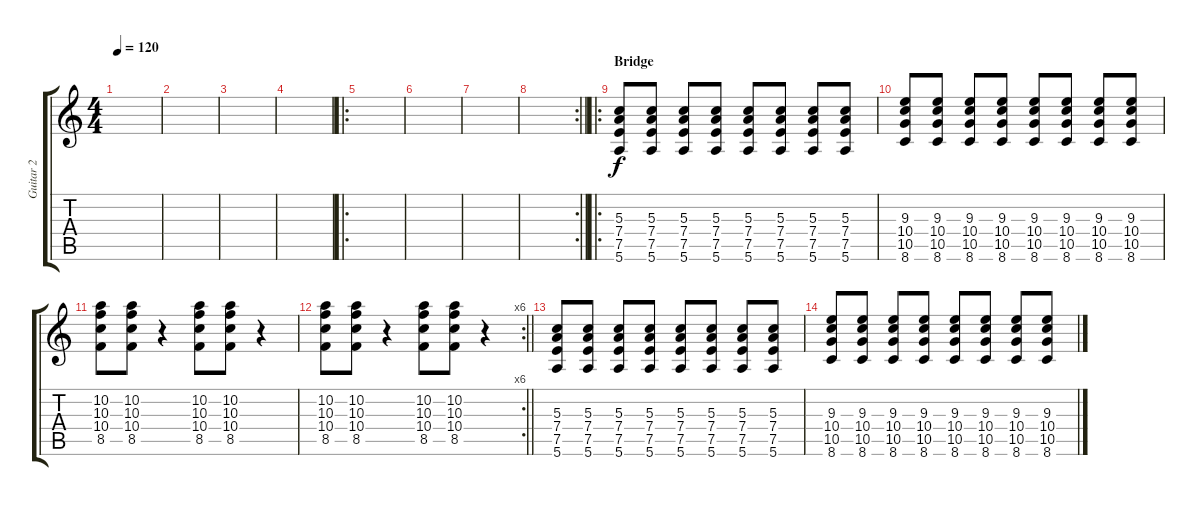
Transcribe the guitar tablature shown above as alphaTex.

\track ("Guitar 2" "Guitar 2") {instrument electricguitarclean}
\staff {score tabs}
\tuning (E4 B3 G3 D3 A2 E2) {hide}
\ts (4 4)
\tempo 120
\clef g2
\ks c
|
|
|
|
\ro
|
|
|
\rc 2
\barLineRight lightlight
|
\ro
\section ("" "Bridge")
(5.3 7.4 7.5 5.6).8 (5.3 7.4 7.5 5.6).8 (5.3 7.4 7.5 5.6).8 (5.3 7.4 7.5 5.6).8 (5.3 7.4 7.5 5.6).8 (5.3 7.4 7.5 5.6).8 (5.3 7.4 7.5 5.6).8 (5.3 7.4 7.5 5.6).8 |
(9.3 10.4 10.5 8.6).8 (9.3 10.4 10.5 8.6).8 (9.3 10.4 10.5 8.6).8 (9.3 10.4 10.5 8.6).8 (9.3 10.4 10.5 8.6).8 (9.3 10.4 10.5 8.6).8 (9.3 10.4 10.5 8.6).8 (9.3 10.4 10.5 8.6).8 |
(10.2 10.3 10.4 8.5).8 (10.2 10.3 10.4 8.5).8 r.4 (10.2 10.3 10.4 8.5).8 (10.2 10.3 10.4 8.5).8 r.4 |
\rc 6
\barLineRight lightlight
(10.2 10.3 10.4 8.5).8 (10.2 10.3 10.4 8.5).8 r.4 (10.2 10.3 10.4 8.5).8 (10.2 10.3 10.4 8.5).8 r.4 |
(5.3 7.4 7.5 5.6).8 (5.3 7.4 7.5 5.6).8 (5.3 7.4 7.5 5.6).8 (5.3 7.4 7.5 5.6).8 (5.3 7.4 7.5 5.6).8 (5.3 7.4 7.5 5.6).8 (5.3 7.4 7.5 5.6).8 (5.3 7.4 7.5 5.6).8 |
(9.3 10.4 10.5 8.6).8 (9.3 10.4 10.5 8.6).8 (9.3 10.4 10.5 8.6).8 (9.3 10.4 10.5 8.6).8 (9.3 10.4 10.5 8.6).8 (9.3 10.4 10.5 8.6).8 (9.3 10.4 10.5 8.6).8 (9.3 10.4 10.5 8.6).8
